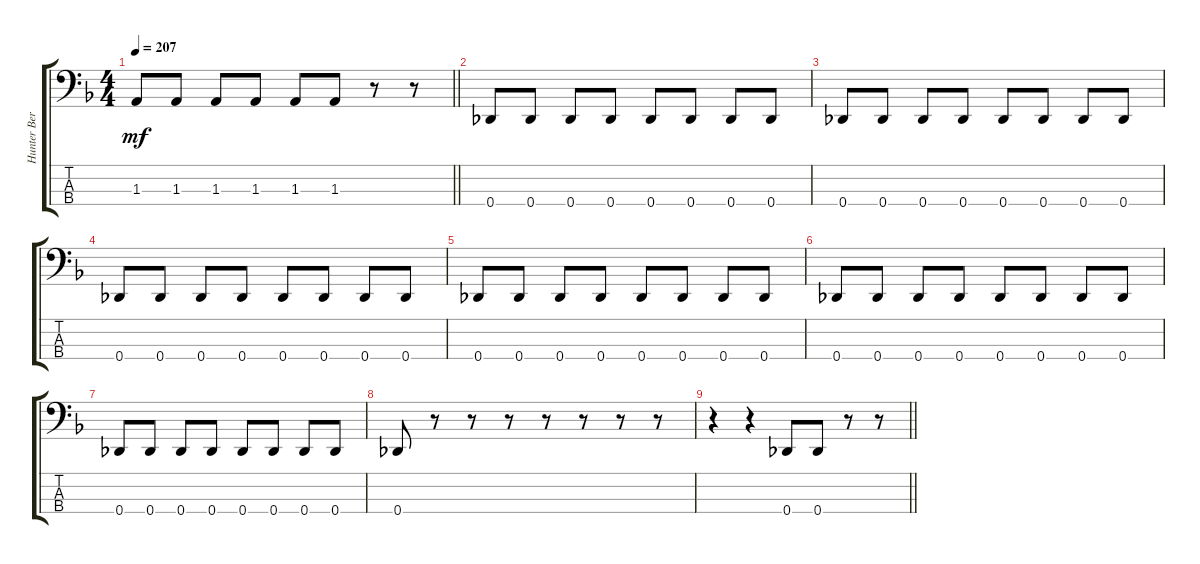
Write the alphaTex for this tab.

\track ("Hunter Bergan" "Hunter Ber") {instrument electricbasspick}
\staff {score tabs}
\tuning (Gb2 Db2 Ab1 Db1) {hide}
\ts (4 4)
\tempo 207
\clef f4
\barLineRight lightlight
\ks f
1.3.8{dy mf} 1.3.8 1.3.8 1.3.8 1.3.8 1.3.8 r.8 r.8 |
0.4.8 0.4.8 0.4.8 0.4.8 0.4.8 0.4.8 0.4.8 0.4.8 |
0.4.8 0.4.8 0.4.8 0.4.8 0.4.8 0.4.8 0.4.8 0.4.8 |
0.4.8 0.4.8 0.4.8 0.4.8 0.4.8 0.4.8 0.4.8 0.4.8 |
0.4.8 0.4.8 0.4.8 0.4.8 0.4.8 0.4.8 0.4.8 0.4.8 |
0.4.8 0.4.8 0.4.8 0.4.8 0.4.8 0.4.8 0.4.8 0.4.8 |
0.4.8 0.4.8 0.4.8 0.4.8 0.4.8 0.4.8 0.4.8 0.4.8 |
0.4.8 r.8 r.8 r.8 r.8 r.8 r.8 r.8 |
\barLineRight lightlight
r.4 r.4 0.4.8 0.4.8 r.8 r.8
